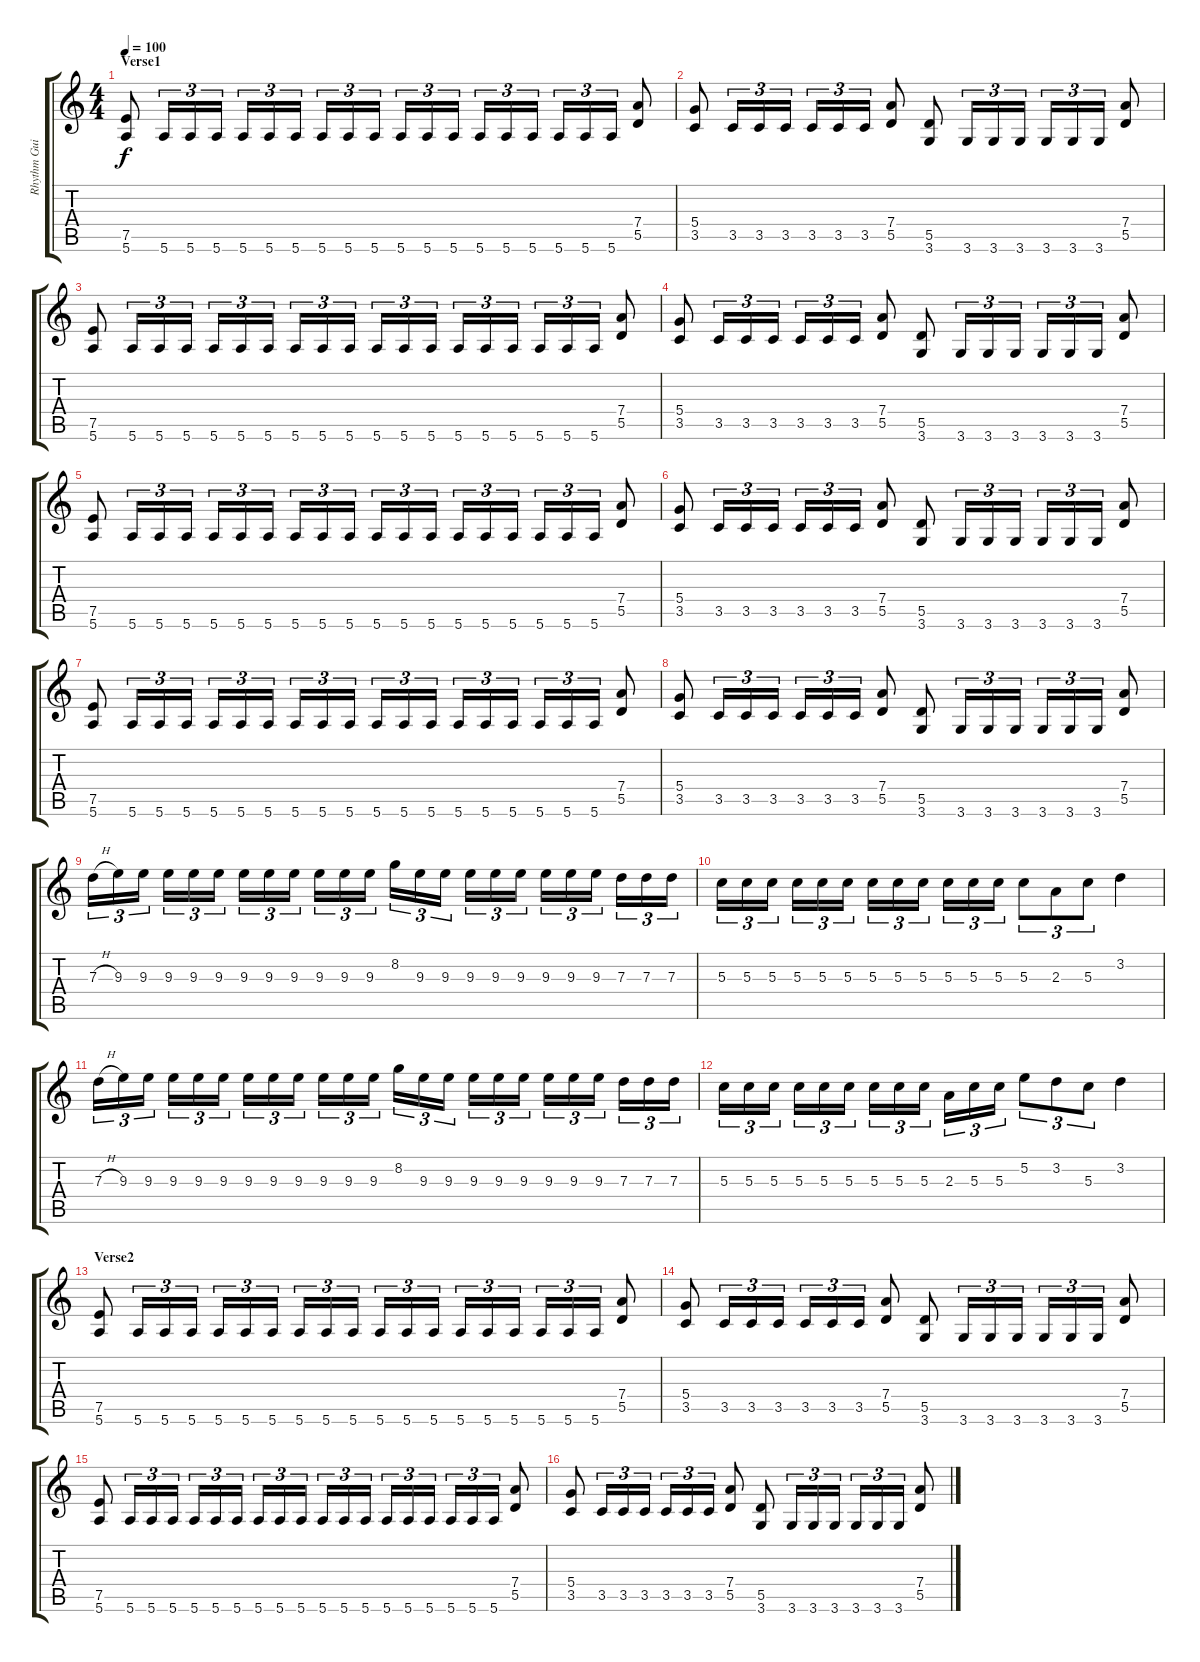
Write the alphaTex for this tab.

\track ("Rhythm Guitar" "Rhythm Gui") {instrument distortionguitar}
\staff {score tabs}
\tuning (E4 B3 G3 D3 A2 E2) {hide}
\ts (4 4)
\section ("" "Verse1")
\tempo 100
\clef g2
\ks c
(7.5 5.6).8{dy f} 5.6.16{tu (3 2)} 5.6.16{tu (3 2)} 5.6.16{tu (3 2)} 5.6.16{tu (3 2)} 5.6.16{tu (3 2)} 5.6.16{tu (3 2)} 5.6.16{tu (3 2)} 5.6.16{tu (3 2)} 5.6.16{tu (3 2)} 5.6.16{tu (3 2)} 5.6.16{tu (3 2)} 5.6.16{tu (3 2)} 5.6.16{tu (3 2)} 5.6.16{tu (3 2)} 5.6.16{tu (3 2)} 5.6.16{tu (3 2)} 5.6.16{tu (3 2)} 5.6.16{tu (3 2)} (7.4 5.5).8 |
(5.4 3.5).8 3.5.16{tu (3 2)} 3.5.16{tu (3 2)} 3.5.16{tu (3 2)} 3.5.16{tu (3 2)} 3.5.16{tu (3 2)} 3.5.16{tu (3 2)} (7.4 5.5).8 (5.5 3.6).8 3.6.16{tu (3 2)} 3.6.16{tu (3 2)} 3.6.16{tu (3 2)} 3.6.16{tu (3 2)} 3.6.16{tu (3 2)} 3.6.16{tu (3 2)} (7.4 5.5).8 |
(7.5 5.6).8 5.6.16{tu (3 2)} 5.6.16{tu (3 2)} 5.6.16{tu (3 2)} 5.6.16{tu (3 2)} 5.6.16{tu (3 2)} 5.6.16{tu (3 2)} 5.6.16{tu (3 2)} 5.6.16{tu (3 2)} 5.6.16{tu (3 2)} 5.6.16{tu (3 2)} 5.6.16{tu (3 2)} 5.6.16{tu (3 2)} 5.6.16{tu (3 2)} 5.6.16{tu (3 2)} 5.6.16{tu (3 2)} 5.6.16{tu (3 2)} 5.6.16{tu (3 2)} 5.6.16{tu (3 2)} (7.4 5.5).8 |
(5.4 3.5).8 3.5.16{tu (3 2)} 3.5.16{tu (3 2)} 3.5.16{tu (3 2)} 3.5.16{tu (3 2)} 3.5.16{tu (3 2)} 3.5.16{tu (3 2)} (7.4 5.5).8 (5.5 3.6).8 3.6.16{tu (3 2)} 3.6.16{tu (3 2)} 3.6.16{tu (3 2)} 3.6.16{tu (3 2)} 3.6.16{tu (3 2)} 3.6.16{tu (3 2)} (7.4 5.5).8 |
(7.5 5.6).8 5.6.16{tu (3 2)} 5.6.16{tu (3 2)} 5.6.16{tu (3 2)} 5.6.16{tu (3 2)} 5.6.16{tu (3 2)} 5.6.16{tu (3 2)} 5.6.16{tu (3 2)} 5.6.16{tu (3 2)} 5.6.16{tu (3 2)} 5.6.16{tu (3 2)} 5.6.16{tu (3 2)} 5.6.16{tu (3 2)} 5.6.16{tu (3 2)} 5.6.16{tu (3 2)} 5.6.16{tu (3 2)} 5.6.16{tu (3 2)} 5.6.16{tu (3 2)} 5.6.16{tu (3 2)} (7.4 5.5).8 |
(5.4 3.5).8 3.5.16{tu (3 2)} 3.5.16{tu (3 2)} 3.5.16{tu (3 2)} 3.5.16{tu (3 2)} 3.5.16{tu (3 2)} 3.5.16{tu (3 2)} (7.4 5.5).8 (5.5 3.6).8 3.6.16{tu (3 2)} 3.6.16{tu (3 2)} 3.6.16{tu (3 2)} 3.6.16{tu (3 2)} 3.6.16{tu (3 2)} 3.6.16{tu (3 2)} (7.4 5.5).8 |
(7.5 5.6).8 5.6.16{tu (3 2)} 5.6.16{tu (3 2)} 5.6.16{tu (3 2)} 5.6.16{tu (3 2)} 5.6.16{tu (3 2)} 5.6.16{tu (3 2)} 5.6.16{tu (3 2)} 5.6.16{tu (3 2)} 5.6.16{tu (3 2)} 5.6.16{tu (3 2)} 5.6.16{tu (3 2)} 5.6.16{tu (3 2)} 5.6.16{tu (3 2)} 5.6.16{tu (3 2)} 5.6.16{tu (3 2)} 5.6.16{tu (3 2)} 5.6.16{tu (3 2)} 5.6.16{tu (3 2)} (7.4 5.5).8 |
(5.4 3.5).8 3.5.16{tu (3 2)} 3.5.16{tu (3 2)} 3.5.16{tu (3 2)} 3.5.16{tu (3 2)} 3.5.16{tu (3 2)} 3.5.16{tu (3 2)} (7.4 5.5).8 (5.5 3.6).8 3.6.16{tu (3 2)} 3.6.16{tu (3 2)} 3.6.16{tu (3 2)} 3.6.16{tu (3 2)} 3.6.16{tu (3 2)} 3.6.16{tu (3 2)} (7.4 5.5).8 |
7.3{h}.16{tu (3 2)} 9.3.16{tu (3 2)} 9.3.16{tu (3 2)} 9.3.16{tu (3 2)} 9.3.16{tu (3 2)} 9.3.16{tu (3 2)} 9.3.16{tu (3 2)} 9.3.16{tu (3 2)} 9.3.16{tu (3 2)} 9.3.16{tu (3 2)} 9.3.16{tu (3 2)} 9.3.16{tu (3 2)} 8.2.16{tu (3 2)} 9.3.16{tu (3 2)} 9.3.16{tu (3 2)} 9.3.16{tu (3 2)} 9.3.16{tu (3 2)} 9.3.16{tu (3 2)} 9.3.16{tu (3 2)} 9.3.16{tu (3 2)} 9.3.16{tu (3 2)} 7.3.16{tu (3 2)} 7.3.16{tu (3 2)} 7.3.16{tu (3 2)} |
5.3.16{tu (3 2)} 5.3.16{tu (3 2)} 5.3.16{tu (3 2)} 5.3.16{tu (3 2)} 5.3.16{tu (3 2)} 5.3.16{tu (3 2)} 5.3.16{tu (3 2)} 5.3.16{tu (3 2)} 5.3.16{tu (3 2)} 5.3.16{tu (3 2)} 5.3.16{tu (3 2)} 5.3.16{tu (3 2)} 5.3.8{tu (3 2)} 2.3.8{tu (3 2)} 5.3.8{tu (3 2)} 3.2.4 |
7.3{h}.16{tu (3 2)} 9.3.16{tu (3 2)} 9.3.16{tu (3 2)} 9.3.16{tu (3 2)} 9.3.16{tu (3 2)} 9.3.16{tu (3 2)} 9.3.16{tu (3 2)} 9.3.16{tu (3 2)} 9.3.16{tu (3 2)} 9.3.16{tu (3 2)} 9.3.16{tu (3 2)} 9.3.16{tu (3 2)} 8.2.16{tu (3 2)} 9.3.16{tu (3 2)} 9.3.16{tu (3 2)} 9.3.16{tu (3 2)} 9.3.16{tu (3 2)} 9.3.16{tu (3 2)} 9.3.16{tu (3 2)} 9.3.16{tu (3 2)} 9.3.16{tu (3 2)} 7.3.16{tu (3 2)} 7.3.16{tu (3 2)} 7.3.16{tu (3 2)} |
5.3.16{tu (3 2)} 5.3.16{tu (3 2)} 5.3.16{tu (3 2)} 5.3.16{tu (3 2)} 5.3.16{tu (3 2)} 5.3.16{tu (3 2)} 5.3.16{tu (3 2)} 5.3.16{tu (3 2)} 5.3.16{tu (3 2)} 2.3.16{tu (3 2)} 5.3.16{tu (3 2)} 5.3.16{tu (3 2)} 5.2.8{tu (3 2)} 3.2.8{tu (3 2)} 5.3.8{tu (3 2)} 3.2.4 |
\section ("" "Verse2")
(7.5 5.6).8 5.6.16{tu (3 2)} 5.6.16{tu (3 2)} 5.6.16{tu (3 2)} 5.6.16{tu (3 2)} 5.6.16{tu (3 2)} 5.6.16{tu (3 2)} 5.6.16{tu (3 2)} 5.6.16{tu (3 2)} 5.6.16{tu (3 2)} 5.6.16{tu (3 2)} 5.6.16{tu (3 2)} 5.6.16{tu (3 2)} 5.6.16{tu (3 2)} 5.6.16{tu (3 2)} 5.6.16{tu (3 2)} 5.6.16{tu (3 2)} 5.6.16{tu (3 2)} 5.6.16{tu (3 2)} (7.4 5.5).8 |
(5.4 3.5).8 3.5.16{tu (3 2)} 3.5.16{tu (3 2)} 3.5.16{tu (3 2)} 3.5.16{tu (3 2)} 3.5.16{tu (3 2)} 3.5.16{tu (3 2)} (7.4 5.5).8 (5.5 3.6).8 3.6.16{tu (3 2)} 3.6.16{tu (3 2)} 3.6.16{tu (3 2)} 3.6.16{tu (3 2)} 3.6.16{tu (3 2)} 3.6.16{tu (3 2)} (7.4 5.5).8 |
(7.5 5.6).8 5.6.16{tu (3 2)} 5.6.16{tu (3 2)} 5.6.16{tu (3 2)} 5.6.16{tu (3 2)} 5.6.16{tu (3 2)} 5.6.16{tu (3 2)} 5.6.16{tu (3 2)} 5.6.16{tu (3 2)} 5.6.16{tu (3 2)} 5.6.16{tu (3 2)} 5.6.16{tu (3 2)} 5.6.16{tu (3 2)} 5.6.16{tu (3 2)} 5.6.16{tu (3 2)} 5.6.16{tu (3 2)} 5.6.16{tu (3 2)} 5.6.16{tu (3 2)} 5.6.16{tu (3 2)} (7.4 5.5).8 |
(5.4 3.5).8 3.5.16{tu (3 2)} 3.5.16{tu (3 2)} 3.5.16{tu (3 2)} 3.5.16{tu (3 2)} 3.5.16{tu (3 2)} 3.5.16{tu (3 2)} (7.4 5.5).8 (5.5 3.6).8 3.6.16{tu (3 2)} 3.6.16{tu (3 2)} 3.6.16{tu (3 2)} 3.6.16{tu (3 2)} 3.6.16{tu (3 2)} 3.6.16{tu (3 2)} (7.4 5.5).8
